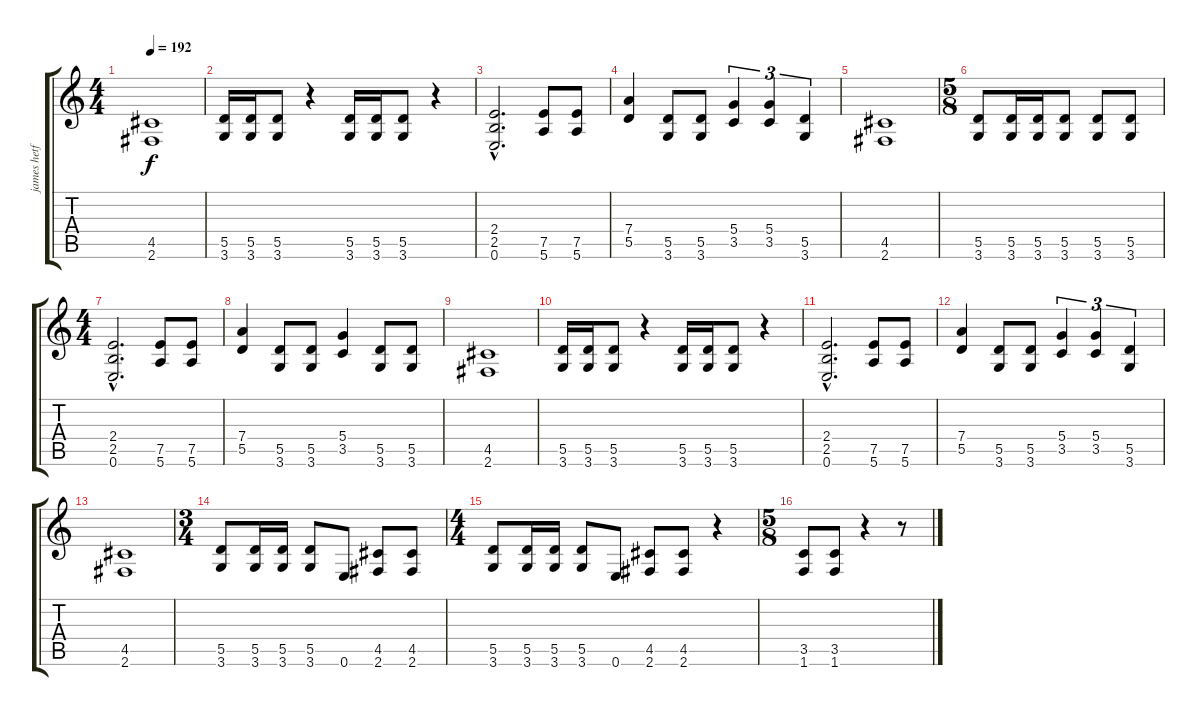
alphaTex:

\track ("james hetfield" "james hetf") {instrument overdrivenguitar}
\staff {score tabs}
\tuning (E4 B3 G3 D3 A2 E2) {hide}
\ts (4 4)
\tempo 192
\clef g2
\ks c
(4.5 2.6).1{dy f} |
(5.5 3.6).16 (5.5 3.6).16 (5.5 3.6).8 r.4 (5.5 3.6).16 (5.5 3.6).16 (5.5 3.6).8 r.4 |
(2.4{hac} 2.5{hac} 0.6{hac}).2{d} (7.5 5.6).8 (7.5 5.6).8 |
(7.4 5.5).4 (5.5 3.6).8 (5.5 3.6).8 (5.4 3.5).4{tu (3 2)} (5.4 3.5).4{tu (3 2)} (5.5 3.6).4{tu (3 2)} |
(4.5 2.6).1 |
\ts (5 8)
(5.5 3.6).8 (5.5 3.6).16 (5.5 3.6).16 (5.5 3.6).8 (5.5 3.6).8 (5.5 3.6).8 |
\ts (4 4)
(2.4{hac} 2.5{hac} 0.6{hac}).2{d} (7.5 5.6).8 (7.5 5.6).8 |
(7.4 5.5).4 (5.5 3.6).8 (5.5 3.6).8 (5.4 3.5).4 (5.5 3.6).8 (5.5 3.6).8 |
(4.5 2.6).1 |
(5.5 3.6).16 (5.5 3.6).16 (5.5 3.6).8 r.4 (5.5 3.6).16 (5.5 3.6).16 (5.5 3.6).8 r.4 |
(2.4{hac} 2.5{hac} 0.6{hac}).2{d} (7.5 5.6).8 (7.5 5.6).8 |
(7.4 5.5).4 (5.5 3.6).8 (5.5 3.6).8 (5.4 3.5).4{tu (3 2)} (5.4 3.5).4{tu (3 2)} (5.5 3.6).4{tu (3 2)} |
(4.5 2.6).1 |
\ts (3 4)
(5.5 3.6).8 (5.5 3.6).16 (5.5 3.6).16 (5.5 3.6).8 0.6.8 (4.5 2.6).8 (4.5 2.6).8 |
\ts (4 4)
(5.5 3.6).8 (5.5 3.6).16 (5.5 3.6).16 (5.5 3.6).8 0.6.8 (4.5 2.6).8 (4.5 2.6).8 r.4 |
\ts (5 8)
(3.5 1.6).8 (3.5 1.6).8 r.4 r.8
